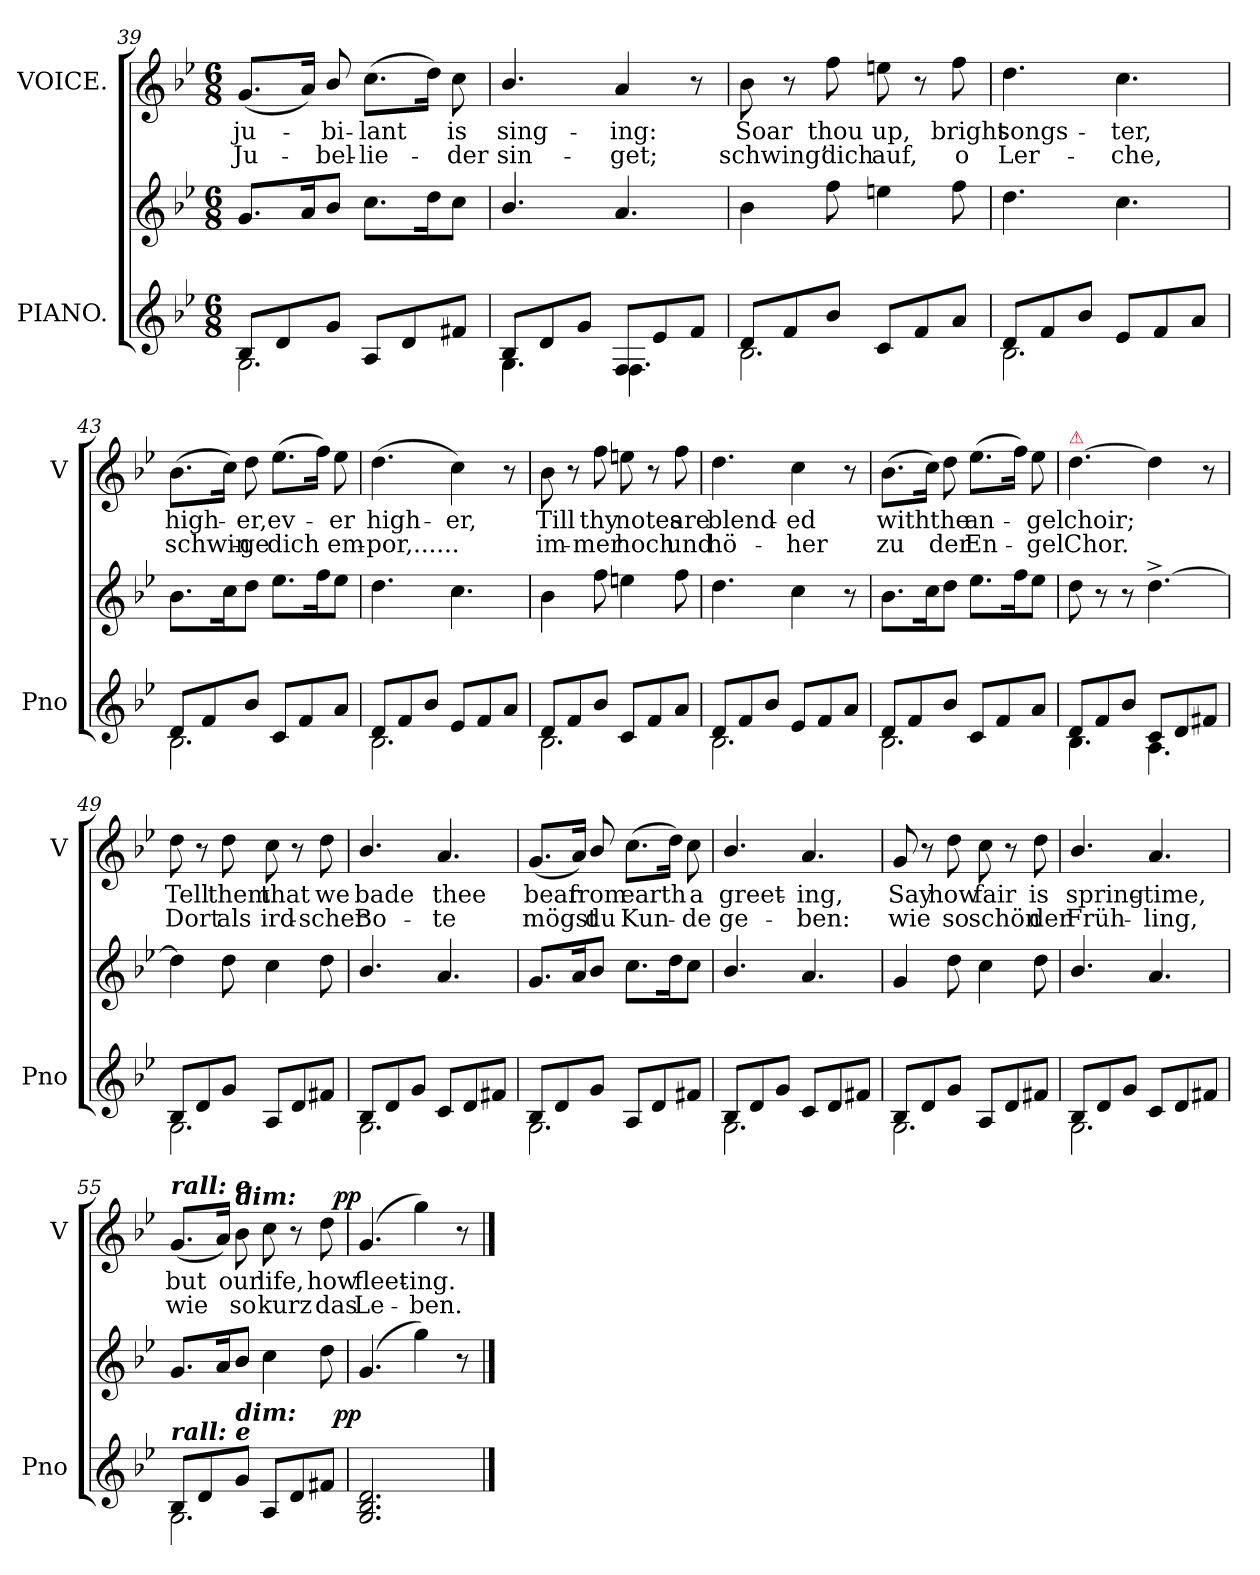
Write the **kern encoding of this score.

**kern	**kern	**dynam	**kern	**text	**text	**dynam
*part2	*part2	*part2	*part1	*part1	*part1	*part1
*staff3	*staff2	*staff2/3	*staff1	*staff1	*staff1	*staff1
*I"PIANO.	*	*	*I"VOICE.	*	*	*
*I'Pno	*	*	*I'V	*	*	*
*clefG2	*clefG2	*	*clefG2	*	*	*
*k[b-e-]	*k[b-e-]	*	*k[b-e-]	*	*	*
*g:	*g:	*	*g:	*	*	*
*M6/8	*M6/8	*	*M6/8	*	*	*
=39	=39	=39	=39	=39	=39	=39
*^	*	*	*	*	*	*
8B-L	2.G	8.gL	.	(<8.gL	ju-	Ju-	.
8d	.	.	.	.	.	.	.
.	.	16aK	.	16aJk)	.	.	.
8gJ	.	8b-J	.	8b-/	-bi-	-bel-	.
8AL	.	8.ccL	.	(>8.ccL	-lant	-lie-	.
8d	.	.	.	.	.	.	.
.	.	16ddK	.	16ddJk)	.	.	.
8f#XJ	.	8ccJ	.	8cc	is	-der	.
=40	=40	=40	=40	=40	=40	=40	=40
8B-L	4.G	4.b-/	.	4.b-/	sing-	sin-	.
8d	.	.	.	.	.	.	.
8gJ	.	.	.	.	.	.	.
8FL	4.F	4.a	.	4a	-ing:	-get;	.
8e-	.	.	.	.	.	.	.
8fJ	.	.	.	8r	.	.	.
=41	=41	=41	=41	=41	=41	=41	=41
8dL	2.B-	4b-	.	8b-	Soar	schwing’	.
8f	.	.	.	8r	.	.	.
8b-J	.	8ff	.	8ff	thou	dich	.
8cL	.	4een	.	8een	up,	auf,	.
8f	.	.	.	8r	.	.	.
8aJ	.	8ff	.	8ff	bright	o	.
=42	=42	=42	=42	=42	=42	=42	=42
8dL	2.B-	4.dd	.	4.dd	songs-	Ler-	.
8f	.	.	.	.	.	.	.
8b-J	.	.	.	.	.	.	.
8e-L	.	4.cc	.	4.cc	-ter,	-che,	.
8f	.	.	.	.	.	.	.
8aJ	.	.	.	.	.	.	.
=43	=43	=43	=43	=43	=43	=43	=43
8dL	2.B-	8.b-L	.	(>8.b-L	high-	schwin-	.
8f	.	.	.	.	.	.	.
.	.	16ccK	.	16ccJk)	.	.	.
8b-J	.	8ddJ	.	8dd	-er,	-ge	.
8cL	.	8.ee-L	.	(>8.ee-L	ev-	dich	.
8f	.	.	.	.	.	.	.
.	.	16ffK	.	16ffJk)	.	.	.
8aJ	.	8ee-J	.	8ee-	-er	em-	.
=44	=44	=44	=44	=44	=44	=44	=44
8dL	2.B-	4.dd	.	(>4.dd	high-	-por,......	.
8f	.	.	.	.	.	.	.
8b-J	.	.	.	.	.	.	.
8e-L	.	4.cc	.	4cc)	-er,	.	.
8f	.	.	.	.	.	.	.
8aJ	.	.	.	8r	.	.	.
=45	=45	=45	=45	=45	=45	=45	=45
8dL	2.B-	4b-	.	8b-	Till	im-	.
8f	.	.	.	8r	.	.	.
8b-J	.	8ff	.	8ff	thy	-mer	.
8cL	.	4een	.	8een	notes	hoch	.
8f	.	.	.	8r	.	.	.
8aJ	.	8ff	.	8ff	are	und	.
=46	=46	=46	=46	=46	=46	=46	=46
8dL	2.B-	4.dd	.	4.dd	blend-	hö-	.
8f	.	.	.	.	.	.	.
8b-J	.	.	.	.	.	.	.
8e-L	.	4cc	.	4cc	-ed	-her	.
8f	.	.	.	.	.	.	.
8aJ	.	8r	.	8r	.	.	.
=47	=47	=47	=47	=47	=47	=47	=47
8dL	2.B-	8.b-L	.	(>8.b-L	with	zu	.
8f	.	.	.	.	.	.	.
.	.	16ccK	.	16ccJk)	.	.	.
8b-J	.	8ddJ	.	8dd	the	der	.
8cL	.	8.ee-L	.	(>8.ee-L	an-	En-	.
8f	.	.	.	.	.	.	.
.	.	16ffK	.	16ffJk)	.	.	.
8aJ	.	8ee-J	.	8ee-	-gel	-gel	.
=48	=48	=48	=48	=48	=48	=48	=48
!	!	!	!	!LO:TX:a:color=crimson:t=⚠	!	!	!
8dL	4.B-	8dd	.	[4.dd	choir;	Chor.	.
8f	.	8r	.	.	.	.	.
8b-J	.	8r	.	.	.	.	.
8cL	4.A	[4.dd^<	.	4dd]	.	.	.
8d	.	.	.	.	.	.	.
8f#XJ	.	.	.	8r	.	.	.
=49	=49	=49	=49	=49	=49	=49	=49
8B-L	2.G	4dd]	.	8dd	Tell	Dort	.
8d	.	.	.	8r	.	.	.
8gJ	.	8dd	.	8dd	them	als	.
8AL	.	4cc	.	8cc	that	ird-	.
8d	.	.	.	8r	.	.	.
8f#XJ	.	8dd	.	8dd	we	-scher	.
=50	=50	=50	=50	=50	=50	=50	=50
8B-L	2.G	4.b-/	.	4.b-/	bade	Bo-	.
8d	.	.	.	.	.	.	.
8gJ	.	.	.	.	.	.	.
8cL	.	4.a	.	4.a	thee	-te	.
8d	.	.	.	.	.	.	.
8f#XJ	.	.	.	.	.	.	.
=51	=51	=51	=51	=51	=51	=51	=51
8B-L	2.G	8.gL	.	(<8.gL	bear	mögst	.
8d	.	.	.	.	.	.	.
.	.	16aK	.	16aJk)	.	.	.
8gJ	.	8b-J	.	8b-/	from	du	.
8AL	.	8.ccL	.	(>8.ccL	earth	Kun-	.
8d	.	.	.	.	.	.	.
.	.	16ddK	.	16ddJk)	.	.	.
8f#XJ	.	8ccJ	.	8cc	a	-de	.
=52	=52	=52	=52	=52	=52	=52	=52
8B-L	2.G	4.b-/	.	4.b-/	greet-	ge-	.
8d	.	.	.	.	.	.	.
8gJ	.	.	.	.	.	.	.
8cL	.	4.a	.	4.a	-ing,	-ben:	.
8d	.	.	.	.	.	.	.
8f#XJ	.	.	.	.	.	.	.
=53	=53	=53	=53	=53	=53	=53	=53
8B-L	2.G	4g	.	8g	Say	wie	.
8d	.	.	.	8r	.	.	.
8gJ	.	8dd	.	8dd	how	so	.
8AL	.	4cc	.	8cc	fair	schön	.
8d	.	.	.	8r	.	.	.
8f#XJ	.	8dd	.	8dd	is	der	.
=54	=54	=54	=54	=54	=54	=54	=54
8B-L	2.G	4.b-/	.	4.b-/	spring-	Früh-	.
8d	.	.	.	.	.	.	.
8gJ	.	.	.	.	.	.	.
8cL	.	4.a	.	4.a	-time,	-ling,	.
8d	.	.	.	.	.	.	.
8f#XJ	.	.	.	.	.	.	.
=55	=55	=55	=55	=55	=55	=55	=55
!	!	!	!	!LO:TX:a:Bi:t=rall&colon; e	!	!	!
!LO:TX:a:Bi:t=rall&colon; e	!	!	!	!	!	!	!
8B-L	2.G	8.gL	.	(<8.gL	but	wie	.
8d	.	.	.	.	.	.	.
.	.	16aK	.	16aJk)	.	.	.
!	!	!	!	!LO:TX:a:Bi:t=dim&colon;	!	!	!
!	!	!LO:TX:c:Bi:t=dim&colon;	!	!	!	!	!
8gJ	.	8b-J	.	8b-	our	so	.
8AL	.	4cc	.	8cc	life,	kurz	.
8d	.	.	.	8r	.	.	.
8f#XJ	.	8dd	.	8dd	how	das	.
*v	*v	*	*	*	*	*	*
=56	=56	=56	=56	=56	=56	=56
!	!	!LO:DY:rj	!	!	!	!LO:DY:a:rj
2.G 2.B- 2.d	(>4.g	pp	(>4.g	fleet-	Le-	pp
.	4gg)	.	4gg)	-ing.	-ben.	.
.	8r	.	8r	.	.	.
==	==	==	==	==	==	==
*-	*-	*-	*-	*-	*-	*-
